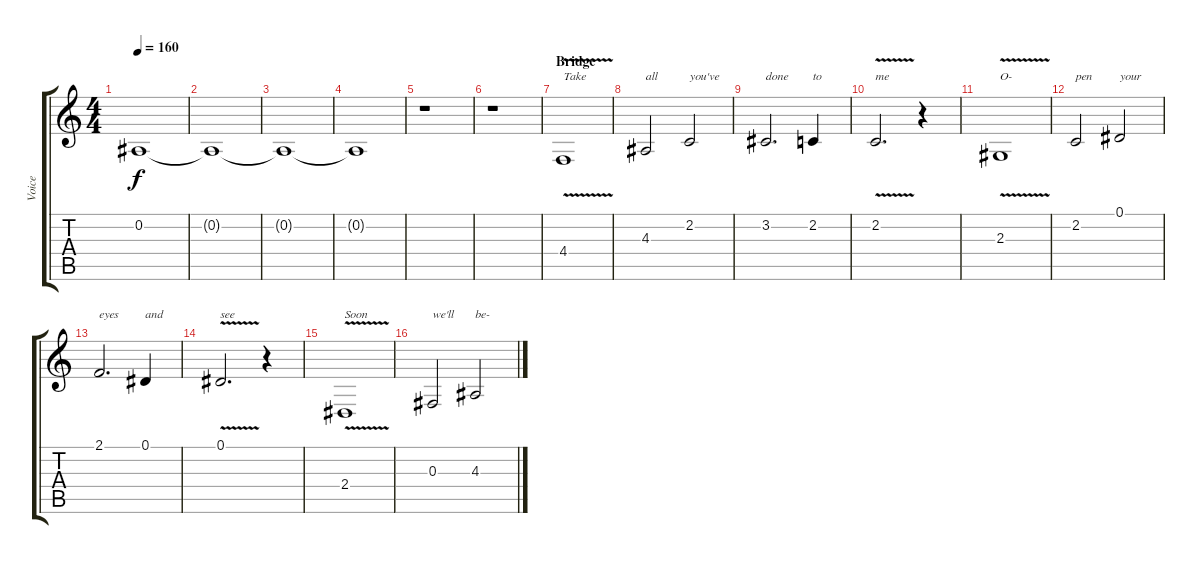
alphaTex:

\track ("Voice" "Voice") {instrument lead6voice}
\staff {score tabs}
\tuning (Eb4 Bb3 Gb3 Db3 Ab2 Eb2) {hide}
\ts (4 4)
\tempo 160
\clef g2
\ks c
0.2{t}.1{dy f} |
0.2{t}.1 |
0.2{t}.1 |
0.2{t}.1 |
r.1 |
r.1 |
\section ("" "Bridge")
4.4{v}.1{txt "Take"} |
4.3.2{txt "all"} 2.2.2{txt "you've"} |
3.2.2{d txt "done"} 2.2.4{txt "to"} |
2.2{v}.2{d txt "me"} r.4 |
2.3{v}.1{txt "O-"} |
2.2.2{txt "pen"} 0.1.2{txt "your"} |
2.1.2{d txt "eyes"} 0.1.4{txt "and"} |
0.1{v}.2{d txt "see"} r.4 |
2.4{v}.1{txt "Soon"} |
0.3.2{txt "we'll"} 4.3.2{txt "be-"}
